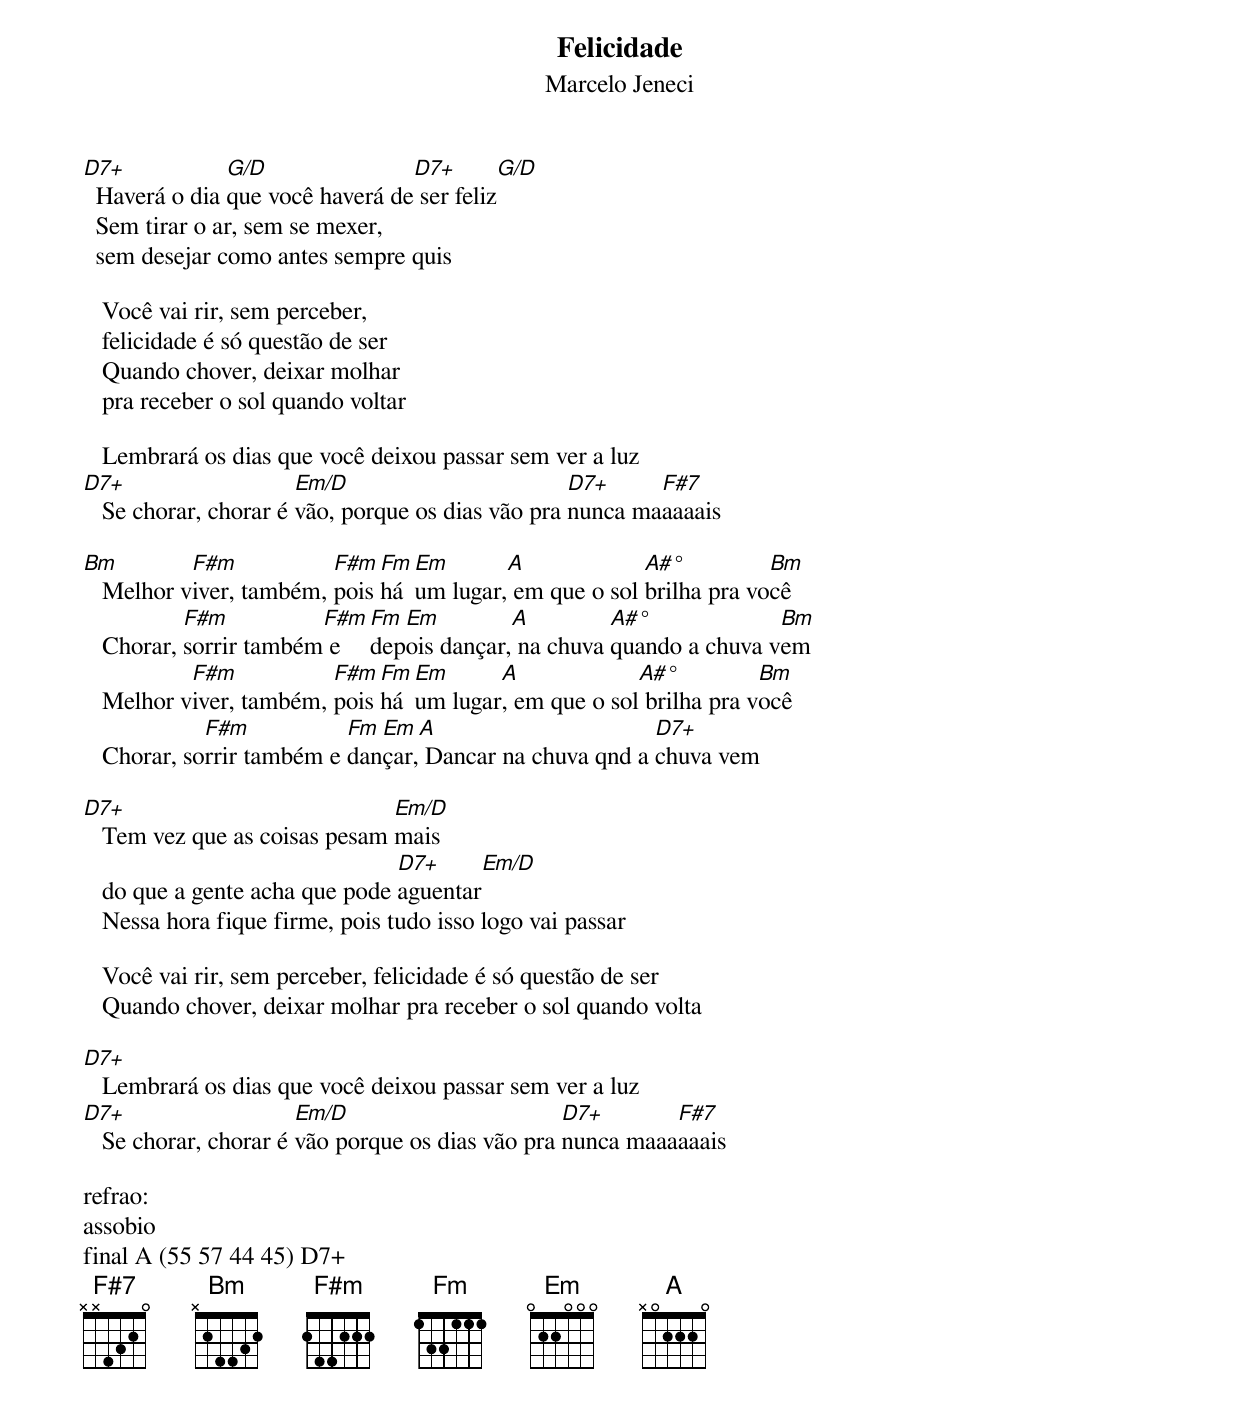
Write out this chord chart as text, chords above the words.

Felicidade
Marcelo Jeneci

D7+            G/D               D7+         G/D
  Haverá o dia que você haverá de ser feliz
  Sem tirar o ar, sem se mexer,
  sem desejar como antes sempre quis

   Você vai rir, sem perceber,
   felicidade é só questão de ser
   Quando chover, deixar molhar
   pra receber o sol quando voltar

   Lembrará os dias que você deixou passar sem ver a luz
D7+                    Em/D                        D7+     F#7
   Se chorar, chorar é vão, porque os dias vão pra nunca maaaaais

Bm         F#m           F#m  Fm Em       A             A#°          Bm
   Melhor viver, também, pois há um lugar, em que o sol brilha pra você
           F#m          F#m  Fm Em         A         A#°             Bm
   Chorar, sorrir também e   depois dançar, na chuva quando a chuva vem
           F#m           F#m  Fm Em      A             A#°          Bm
   Melhor viver, também, pois há um lugar, em que o sol brilha pra você
             F#m           Fm Em  A                      D7+
   Chorar, sorrir também e dançar, Dancar na chuva qnd a chuva vem

D7+                            Em/D
   Tem vez que as coisas pesam mais
                                D7+      Em/D
   do que a gente acha que pode aguentar
   Nessa hora fique firme, pois tudo isso logo vai passar

   Você vai rir, sem perceber, felicidade é só questão de ser
   Quando chover, deixar molhar pra receber o sol quando volta

D7+
   Lembrará os dias que você deixou passar sem ver a luz
D7+                    Em/D                       D7+       F#7
   Se chorar, chorar é vão porque os dias vão pra nunca maaaaaais

refrao:
assobio
final A (55 57 44 45) D7+
